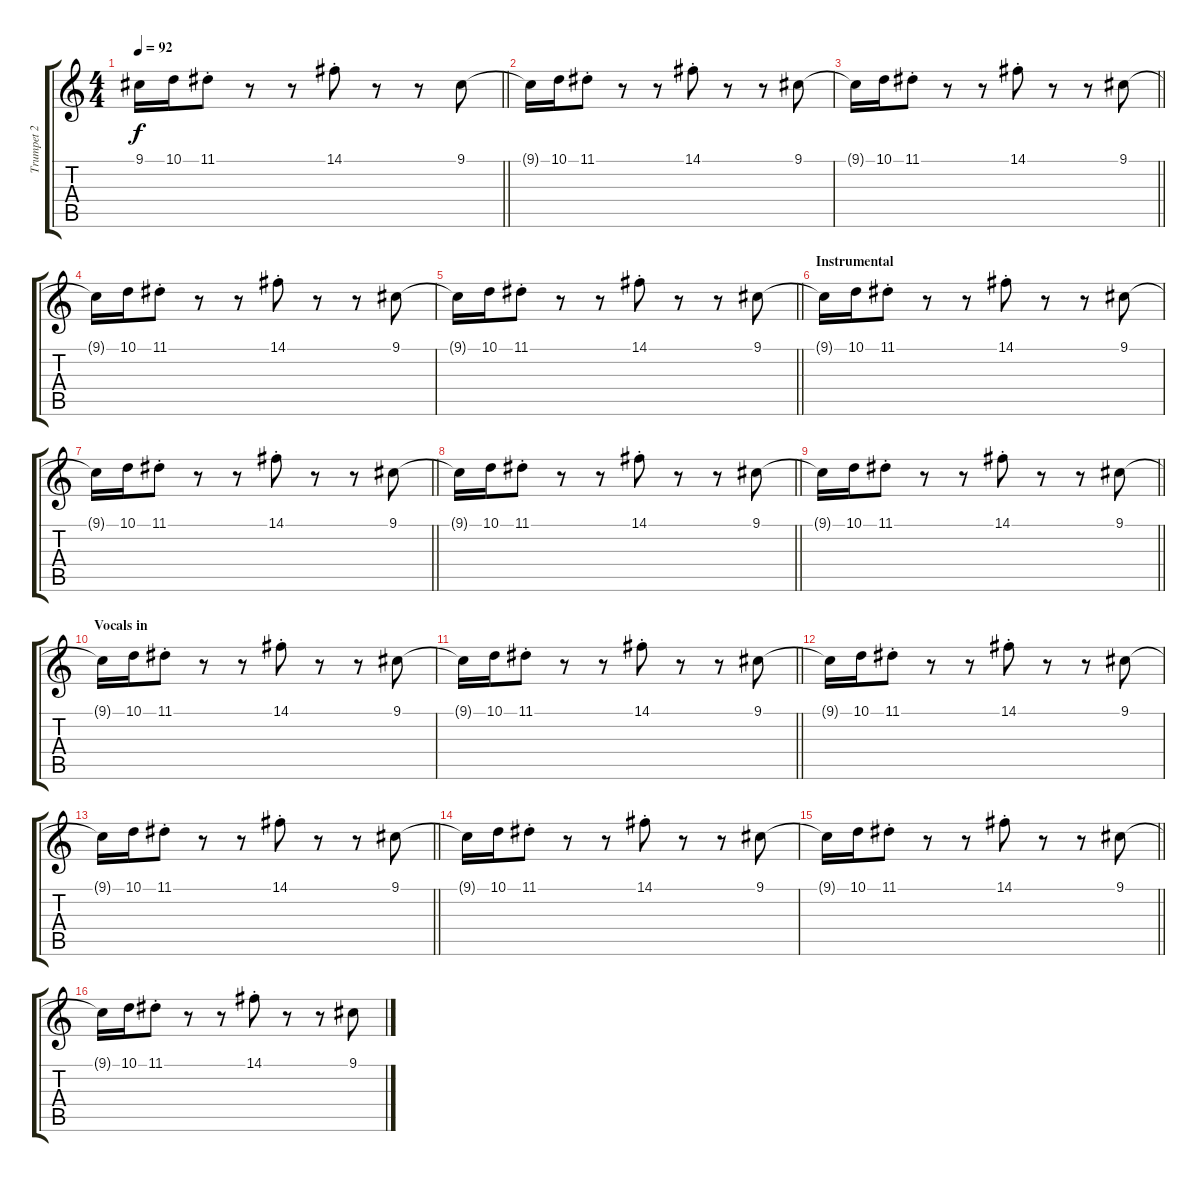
\track ("Trumpet 2" "Trumpet 2") {instrument trumpet}
\staff {score tabs}
\tuning (E4 B3 G3 D3 A2 E2) {hide}
\ts (4 4)
\tempo 92
\clef g2
\barLineRight lightlight
\ks c
9.1{t}.16{dy f} 10.1.16 11.1{st}.8 r.8 r.8 14.1{st}.8 r.8 r.8 9.1.8 |
9.1{t}.16 10.1.16 11.1{st}.8 r.8 r.8 14.1{st}.8 r.8 r.8 9.1.8 |
\barLineRight lightlight
9.1{t}.16 10.1.16 11.1{st}.8 r.8 r.8 14.1{st}.8 r.8 r.8 9.1.8 |
9.1{t}.16 10.1.16 11.1{st}.8 r.8 r.8 14.1{st}.8 r.8 r.8 9.1.8 |
\barLineRight lightlight
9.1{t}.16 10.1.16 11.1{st}.8 r.8 r.8 14.1{st}.8 r.8 r.8 9.1.8 |
\section ("" "Instrumental")
9.1{t}.16 10.1.16 11.1{st}.8 r.8 r.8 14.1{st}.8 r.8 r.8 9.1.8 |
\barLineRight lightlight
9.1{t}.16 10.1.16 11.1{st}.8 r.8 r.8 14.1{st}.8 r.8 r.8 9.1.8 |
\barLineRight lightlight
9.1{t}.16 10.1.16 11.1{st}.8 r.8 r.8 14.1{st}.8 r.8 r.8 9.1.8 |
\barLineRight lightlight
9.1{t}.16 10.1.16 11.1{st}.8 r.8 r.8 14.1{st}.8 r.8 r.8 9.1.8 |
\section ("" "Vocals in")
9.1{t}.16 10.1.16 11.1{st}.8 r.8 r.8 14.1{st}.8 r.8 r.8 9.1.8 |
\barLineRight lightlight
9.1{t}.16 10.1.16 11.1{st}.8 r.8 r.8 14.1{st}.8 r.8 r.8 9.1.8 |
9.1{t}.16 10.1.16 11.1{st}.8 r.8 r.8 14.1{st}.8 r.8 r.8 9.1.8 |
\barLineRight lightlight
9.1{t}.16 10.1.16 11.1{st}.8 r.8 r.8 14.1{st}.8 r.8 r.8 9.1.8 |
9.1{t}.16 10.1.16 11.1{st}.8 r.8 r.8 14.1{st}.8 r.8 r.8 9.1.8 |
\barLineRight lightlight
9.1{t}.16 10.1.16 11.1{st}.8 r.8 r.8 14.1{st}.8 r.8 r.8 9.1.8 |
9.1{t}.16 10.1.16 11.1{st}.8 r.8 r.8 14.1{st}.8 r.8 r.8 9.1.8
